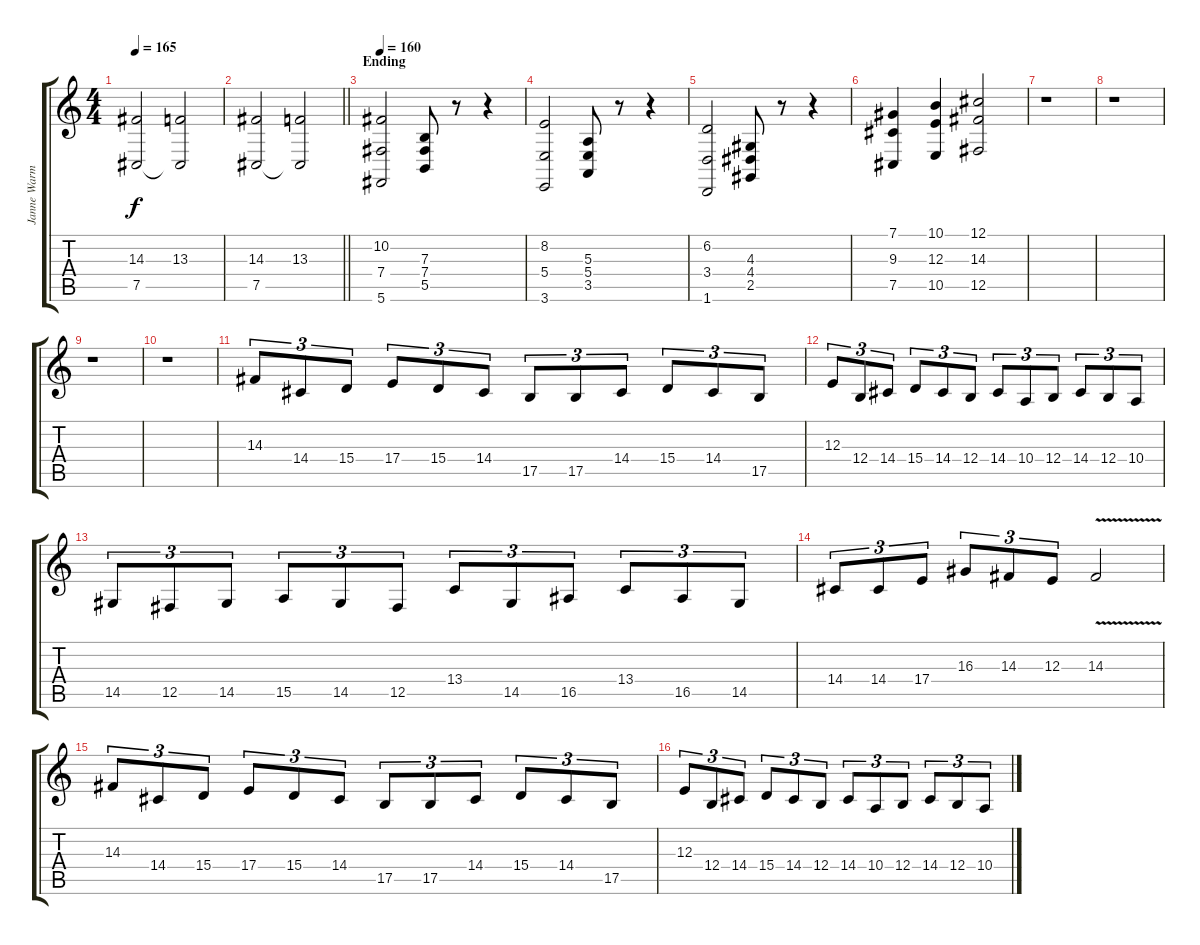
\track ("Janne Warman" "Janne Warm") {instrument stringensemble1}
\staff {score tabs}
\tuning (Db4 Ab3 E3 B2 Gb2 Db2) {hide}
\ts (4 4)
\tempo 165
\clef g2
\ks c
(14.3 7.5).2{dy f} (13.3 7.5{t}).2 |
\barLineRight lightlight
(14.3 7.5).2 (13.3 7.5{t}).2 |
\section ("" "Ending")
\tempo 160
(10.2 7.4 5.6).2{instrument harpsichord} (7.3 7.4 5.5).8 r.8 r.4 |
(8.2 5.4 3.6).2 (5.3 5.4 3.5).8 r.8 r.4 |
(6.2 3.4 1.6).2 (4.3 4.4 2.5).8 r.8 r.4 |
(7.1 9.3 7.5).4 (10.1 12.3 10.5).4 (12.1 14.3 12.5).2 |
r.1 |
r.1 |
r.1 |
r.1 |
14.3.8{tu (3 2)} 14.4.8{tu (3 2)} 15.4.8{tu (3 2)} 17.4.8{tu (3 2)} 15.4.8{tu (3 2)} 14.4.8{tu (3 2)} 17.5.8{tu (3 2)} 17.5.8{tu (3 2)} 14.4.8{tu (3 2)} 15.4.8{tu (3 2)} 14.4.8{tu (3 2)} 17.5.8{tu (3 2)} |
12.3.8{tu (3 2)} 12.4.8{tu (3 2)} 14.4.8{tu (3 2)} 15.4.8{tu (3 2)} 14.4.8{tu (3 2)} 12.4.8{tu (3 2)} 14.4.8{tu (3 2)} 10.4.8{tu (3 2)} 12.4.8{tu (3 2)} 14.4.8{tu (3 2)} 12.4.8{tu (3 2)} 10.4.8{tu (3 2)} |
14.5.8{tu (3 2)} 12.5.8{tu (3 2)} 14.5.8{tu (3 2)} 15.5.8{tu (3 2)} 14.5.8{tu (3 2)} 12.5.8{tu (3 2)} 13.4.8{tu (3 2)} 14.5.8{tu (3 2)} 16.5.8{tu (3 2)} 13.4.8{tu (3 2)} 16.5.8{tu (3 2)} 14.5.8{tu (3 2)} |
14.4.8{tu (3 2)} 14.4.8{tu (3 2)} 17.4.8{tu (3 2)} 16.3.8{tu (3 2)} 14.3.8{tu (3 2)} 12.3.8{tu (3 2)} 14.3{v}.2 |
14.3.8{tu (3 2)} 14.4.8{tu (3 2)} 15.4.8{tu (3 2)} 17.4.8{tu (3 2)} 15.4.8{tu (3 2)} 14.4.8{tu (3 2)} 17.5.8{tu (3 2)} 17.5.8{tu (3 2)} 14.4.8{tu (3 2)} 15.4.8{tu (3 2)} 14.4.8{tu (3 2)} 17.5.8{tu (3 2)} |
12.3.8{tu (3 2)} 12.4.8{tu (3 2)} 14.4.8{tu (3 2)} 15.4.8{tu (3 2)} 14.4.8{tu (3 2)} 12.4.8{tu (3 2)} 14.4.8{tu (3 2)} 10.4.8{tu (3 2)} 12.4.8{tu (3 2)} 14.4.8{tu (3 2)} 12.4.8{tu (3 2)} 10.4.8{tu (3 2)}
